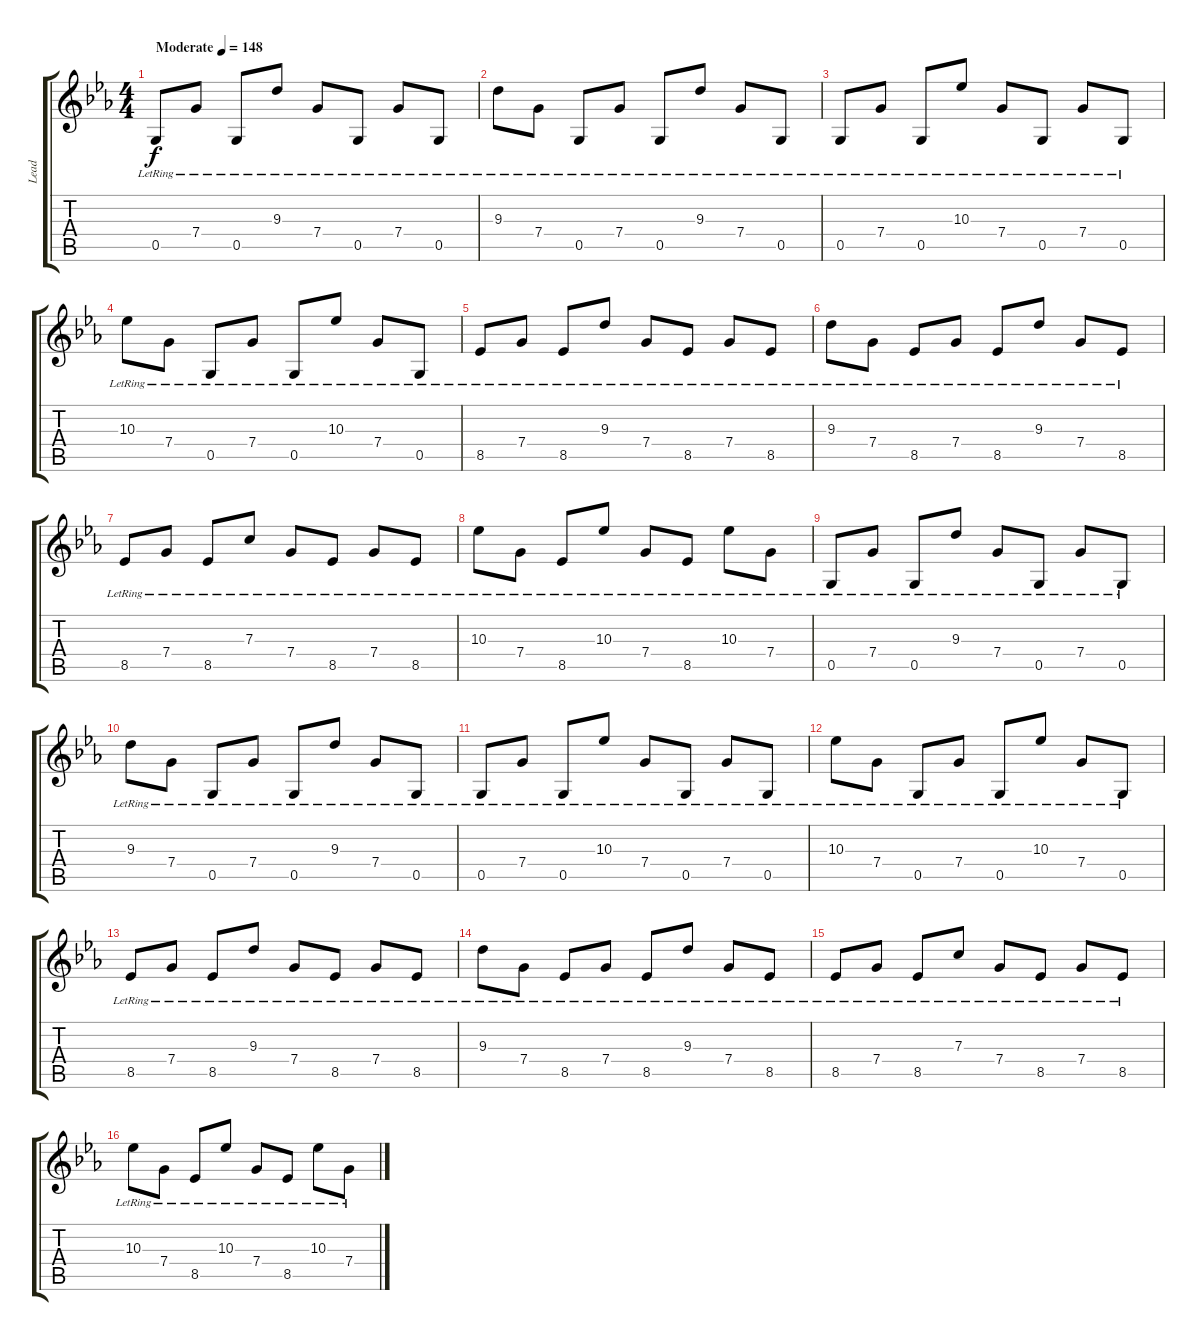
\track ("Lead" "Lead") {instrument distortionguitar}
\staff {score tabs}
\tuning (D4 A3 F3 C3 G2 C2) {hide}
\ts (4 4)
\tempo (148 "Moderate")
\clef g2
\ks cminor
0.5{lr}.8{dy f instrument electricguitarjazz} 7.4{lr}.8 0.5{lr}.8 9.3{lr}.8 7.4{lr}.8 0.5{lr}.8 7.4{lr}.8 0.5{lr}.8 |
9.3{lr}.8 7.4{lr}.8 0.5{lr}.8 7.4{lr}.8 0.5{lr}.8 9.3{lr}.8 7.4{lr}.8 0.5{lr}.8 |
0.5{lr}.8 7.4{lr}.8 0.5{lr}.8 10.3{lr}.8 7.4{lr}.8 0.5{lr}.8 7.4{lr}.8 0.5{lr}.8 |
10.3{lr}.8 7.4{lr}.8 0.5{lr}.8 7.4{lr}.8 0.5{lr}.8 10.3{lr}.8 7.4{lr}.8 0.5{lr}.8 |
8.5{lr}.8 7.4{lr}.8 8.5{lr}.8 9.3{lr}.8 7.4{lr}.8 8.5{lr}.8 7.4{lr}.8 8.5{lr}.8 |
9.3{lr}.8 7.4{lr}.8 8.5{lr}.8 7.4{lr}.8 8.5{lr}.8 9.3{lr}.8 7.4{lr}.8 8.5{lr}.8 |
8.5{lr}.8 7.4{lr}.8 8.5{lr}.8 7.3{lr}.8 7.4{lr}.8 8.5{lr}.8 7.4{lr}.8 8.5{lr}.8 |
10.3{lr}.8 7.4{lr}.8 8.5{lr}.8 10.3{lr}.8 7.4{lr}.8 8.5{lr}.8 10.3{lr}.8 7.4{lr}.8 |
0.5{lr}.8{instrument electricguitarjazz} 7.4{lr}.8 0.5{lr}.8 9.3{lr}.8 7.4{lr}.8 0.5{lr}.8 7.4{lr}.8 0.5{lr}.8 |
9.3{lr}.8 7.4{lr}.8 0.5{lr}.8 7.4{lr}.8 0.5{lr}.8 9.3{lr}.8 7.4{lr}.8 0.5{lr}.8 |
0.5{lr}.8 7.4{lr}.8 0.5{lr}.8 10.3{lr}.8 7.4{lr}.8 0.5{lr}.8 7.4{lr}.8 0.5{lr}.8 |
10.3{lr}.8 7.4{lr}.8 0.5{lr}.8 7.4{lr}.8 0.5{lr}.8 10.3{lr}.8 7.4{lr}.8 0.5{lr}.8 |
8.5{lr}.8 7.4{lr}.8 8.5{lr}.8 9.3{lr}.8 7.4{lr}.8 8.5{lr}.8 7.4{lr}.8 8.5{lr}.8 |
9.3{lr}.8 7.4{lr}.8 8.5{lr}.8 7.4{lr}.8 8.5{lr}.8 9.3{lr}.8 7.4{lr}.8 8.5{lr}.8 |
8.5{lr}.8 7.4{lr}.8 8.5{lr}.8 7.3{lr}.8 7.4{lr}.8 8.5{lr}.8 7.4{lr}.8 8.5{lr}.8 |
10.3{lr}.8 7.4{lr}.8 8.5{lr}.8 10.3{lr}.8 7.4{lr}.8 8.5{lr}.8 10.3{lr}.8 7.4{lr}.8
